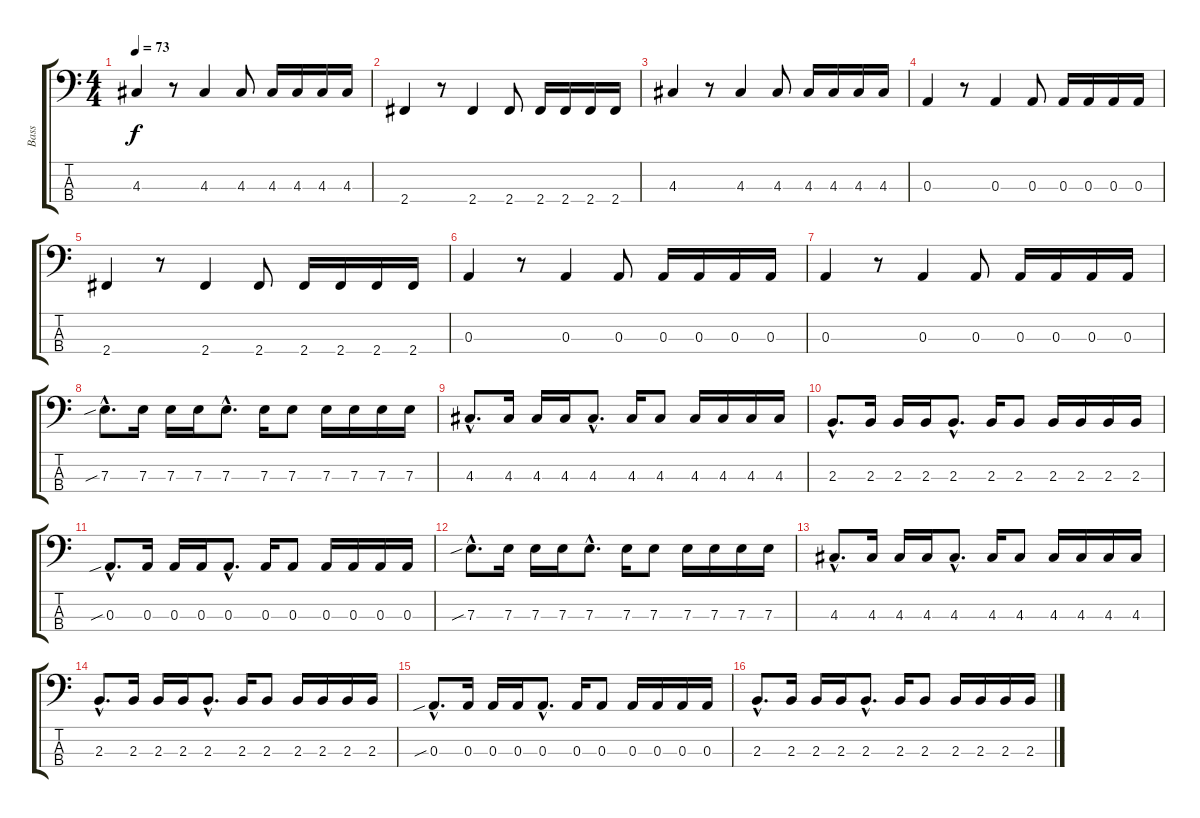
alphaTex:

\track ("Bass" "Bass") {instrument electricbassfinger}
\staff {score tabs}
\tuning (G2 D2 A1 E1) {hide}
\ts (4 4)
\tempo 73
\clef f4
\ks c
4.3.4{dy f} r.8 4.3.4 4.3.8 4.3.16 4.3.16 4.3.16 4.3.16 |
2.4.4 r.8 2.4.4 2.4.8 2.4.16 2.4.16 2.4.16 2.4.16 |
4.3.4 r.8 4.3.4 4.3.8 4.3.16 4.3.16 4.3.16 4.3.16 |
0.3.4 r.8 0.3.4 0.3.8 0.3.16 0.3.16 0.3.16 0.3.16 |
2.4.4 r.8 2.4.4 2.4.8 2.4.16 2.4.16 2.4.16 2.4.16 |
0.3.4 r.8 0.3.4 0.3.8 0.3.16 0.3.16 0.3.16 0.3.16 |
0.3.4 r.8 0.3.4 0.3.8 0.3.16 0.3.16 0.3.16 0.3.16 |
7.3{sib hac}.8{d} 7.3.16 7.3.16 7.3.16 7.3{hac}.8{d} 7.3.16 7.3.8 7.3.16 7.3.16 7.3.16 7.3.16 |
4.3{hac}.8{d} 4.3.16 4.3.16 4.3.16 4.3{hac}.8{d} 4.3.16 4.3.8 4.3.16 4.3.16 4.3.16 4.3.16 |
2.3{hac}.8{d} 2.3.16 2.3.16 2.3.16 2.3{hac}.8{d} 2.3.16 2.3.8 2.3.16 2.3.16 2.3.16 2.3.16 |
0.3{sib hac}.8{d} 0.3.16 0.3.16 0.3.16 0.3{hac}.8{d} 0.3.16 0.3.8 0.3.16 0.3.16 0.3.16 0.3.16 |
7.3{sib hac}.8{d} 7.3.16 7.3.16 7.3.16 7.3{hac}.8{d} 7.3.16 7.3.8 7.3.16 7.3.16 7.3.16 7.3.16 |
4.3{hac}.8{d} 4.3.16 4.3.16 4.3.16 4.3{hac}.8{d} 4.3.16 4.3.8 4.3.16 4.3.16 4.3.16 4.3.16 |
2.3{hac}.8{d} 2.3.16 2.3.16 2.3.16 2.3{hac}.8{d} 2.3.16 2.3.8 2.3.16 2.3.16 2.3.16 2.3.16 |
0.3{sib hac}.8{d} 0.3.16 0.3.16 0.3.16 0.3{hac}.8{d} 0.3.16 0.3.8 0.3.16 0.3.16 0.3.16 0.3.16 |
2.3{hac}.8{d} 2.3.16 2.3.16 2.3.16 2.3{hac}.8{d} 2.3.16 2.3.8 2.3.16 2.3.16 2.3.16 2.3.16
